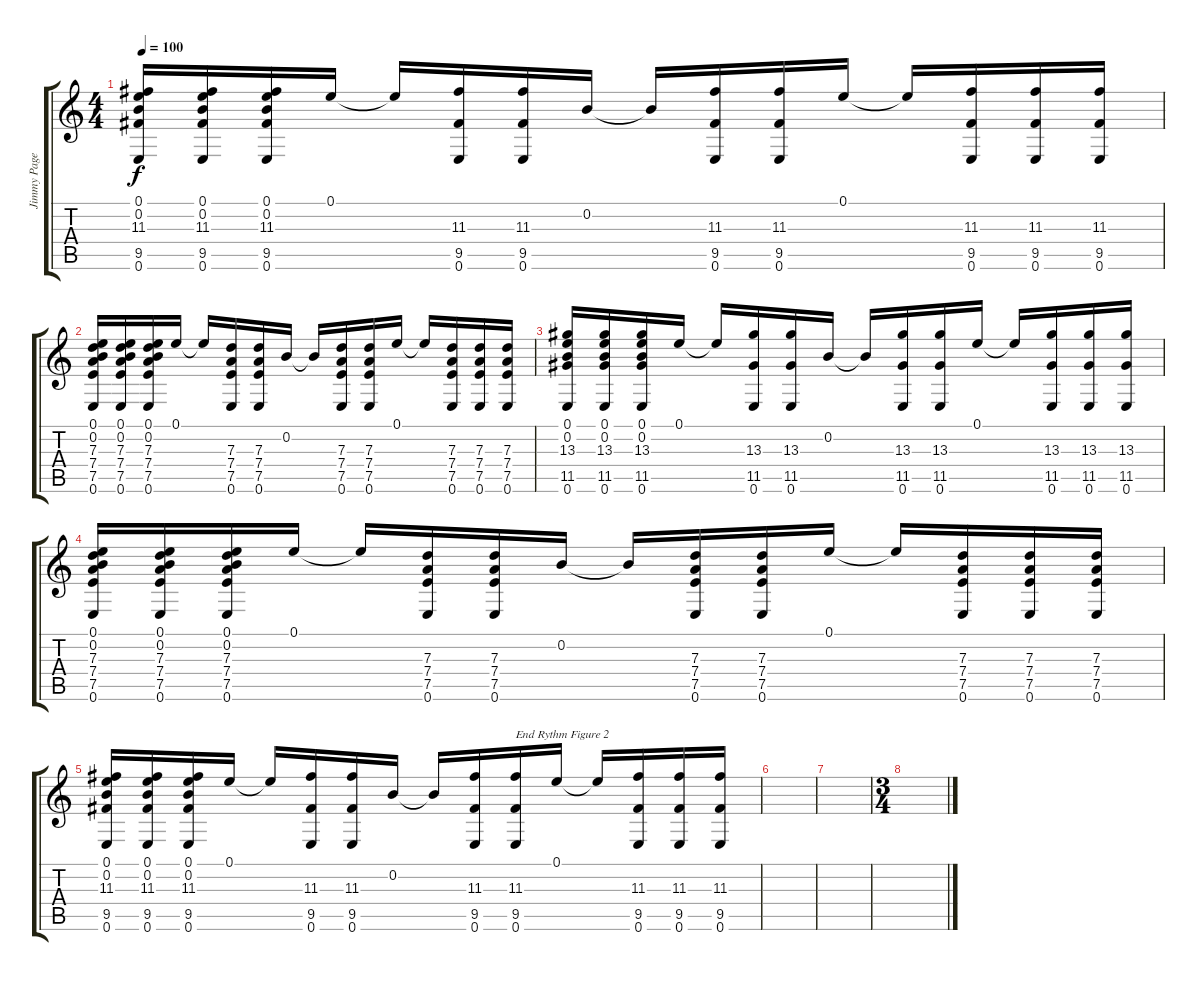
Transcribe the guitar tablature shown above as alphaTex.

\track ("Jimmy Page Guitar 2" "Jimmy Page") {instrument electricguitarclean}
\staff {score tabs}
\tuning (E4 B3 G3 D3 A2 E2) {hide}
\ts (4 4)
\tempo 100
\clef g2
\ks c
(0.1 0.2 11.3 9.5 0.6).16{dy f} (0.1 0.2 11.3 9.5 0.6).16 (0.1 0.2 11.3 9.5 0.6).16 0.1.16 0.1{t}.16 (11.3 9.5 0.6).16 (11.3 9.5 0.6).16 0.2.16 0.2{t}.16 (11.3 9.5 0.6).16 (11.3 9.5 0.6).16 0.1.16 0.1{t}.16 (11.3 9.5 0.6).16 (11.3 9.5 0.6).16 (11.3 9.5 0.6).16 |
(0.1 0.2 7.3 7.4 7.5 0.6).16 (0.1 0.2 7.3 7.4 7.5 0.6).16 (0.1 0.2 7.3 7.4 7.5 0.6).16 0.1.16 0.1{t}.16 (7.3 7.4 7.5 0.6).16 (7.3 7.4 7.5 0.6).16 0.2.16 0.2{t}.16 (7.3 7.4 7.5 0.6).16 (7.3 7.4 7.5 0.6).16 0.1.16 0.1{t}.16 (7.3 7.4 7.5 0.6).16 (7.3 7.4 7.5 0.6).16 (7.3 7.4 7.5 0.6).16 |
(0.1 0.2 13.3 11.5 0.6).16 (0.1 0.2 13.3 11.5 0.6).16 (0.1 0.2 13.3 11.5 0.6).16 0.1.16 0.1{t}.16 (13.3 11.5 0.6).16 (13.3 11.5 0.6).16 0.2.16 0.2{t}.16 (13.3 11.5 0.6).16 (13.3 11.5 0.6).16 0.1.16 0.1{t}.16 (13.3 11.5 0.6).16 (13.3 11.5 0.6).16 (13.3 11.5 0.6).16 |
(0.1 0.2 7.3 7.4 7.5 0.6).16 (0.1 0.2 7.3 7.4 7.5 0.6).16 (0.1 0.2 7.3 7.4 7.5 0.6).16 0.1.16 0.1{t}.16 (7.3 7.4 7.5 0.6).16 (7.3 7.4 7.5 0.6).16 0.2.16 0.2{t}.16 (7.3 7.4 7.5 0.6).16 (7.3 7.4 7.5 0.6).16 0.1.16 0.1{t}.16 (7.3 7.4 7.5 0.6).16 (7.3 7.4 7.5 0.6).16 (7.3 7.4 7.5 0.6).16 |
(0.1 0.2 11.3 9.5 0.6).16 (0.1 0.2 11.3 9.5 0.6).16 (0.1 0.2 11.3 9.5 0.6).16 0.1.16 0.1{t}.16 (11.3 9.5 0.6).16 (11.3 9.5 0.6).16 0.2.16 0.2{t}.16 (11.3 9.5 0.6).16 (11.3 9.5 0.6).16{txt "End Rythm Figure 2"} 0.1.16 0.1{t}.16 (11.3 9.5 0.6).16 (11.3 9.5 0.6).16 (11.3 9.5 0.6).16 |
|
|
\ts (3 4)
